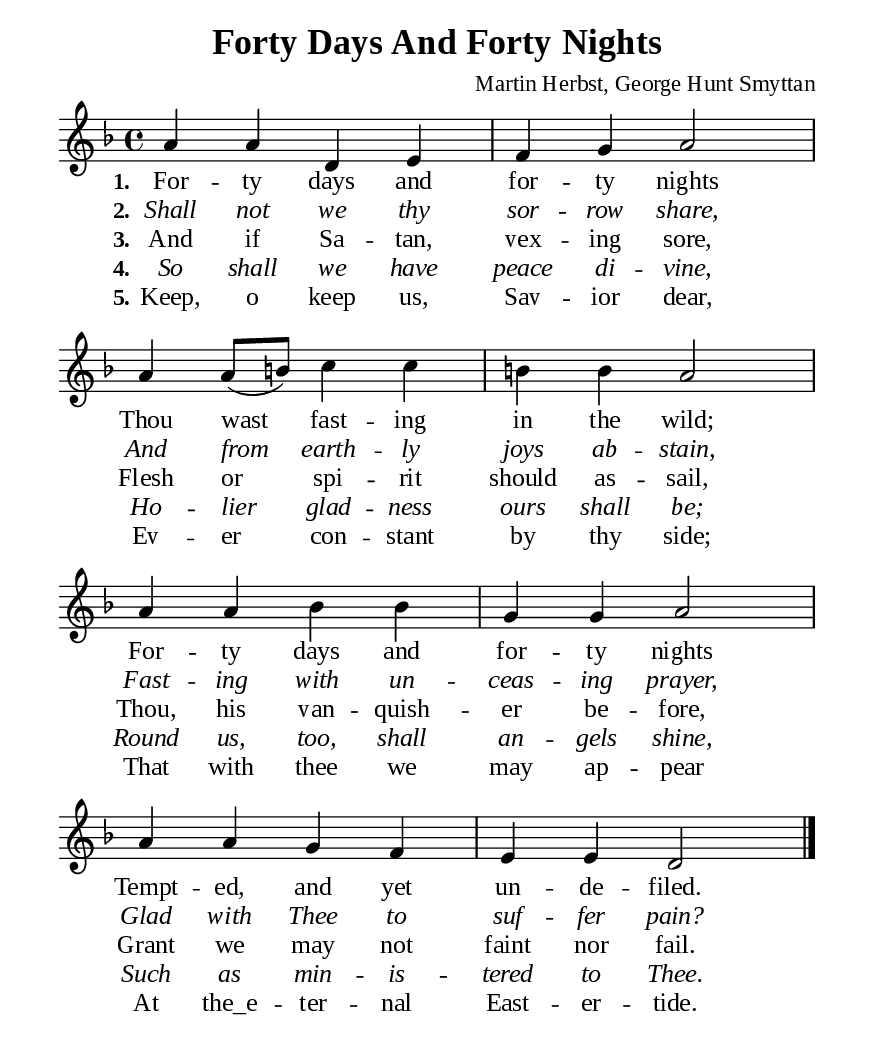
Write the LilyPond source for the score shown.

%%%%%%%%%%%%%%%%%%%%%%%%%%%%%
% CONTENTS OF THIS DOCUMENT
% 1. Common settings
% 2. Verse music
% 3. Verse lyrics
% 4. Layout
%%%%%%%%%%%%%%%%%%%%%%%%%%%%%

%%%%%%%%%%%%%%%%%%%%%%%%%%%%%
% 1. Common settings
%%%%%%%%%%%%%%%%%%%%%%%%%%%%%
\version "2.18.2"

\header {
  title = "Forty Days And Forty Nights"
  composer = "Martin Herbst, George Hunt Smyttan"
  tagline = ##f
}

global= {
  \key f \major
  \time 4/4
  \override Score.BarNumber.break-visibility = ##(#f #f #f)
  \override Lyrics.LyricSpace.minimum-distance = #3.0
}

\paper {
  #(set-paper-size "a5")
  top-margin = 3.2\mm
  bottom-marign = 10\mm
  left-margin = 10\mm
  right-margin = 10\mm
  indent = #0
  #(define fonts
	 (make-pango-font-tree "Liberation Serif"
	 		       "Liberation Serif"
			       "Liberation Serif"
			       (/ 20 20)))
  system-system-spacing = #'((basic-distance . 3) (padding . 3))
}

printItalic = \with {
  \override LyricText.font-shape = #'italic
}

%%%%%%%%%%%%%%%%%%%%%%%%%%%%%
% 2. Verse music
%%%%%%%%%%%%%%%%%%%%%%%%%%%%%
musicVerseSoprano = \relative c'' {
  %{	01	%} a4 a d, e |
  %{	02	%} f g a2 |
  %{	03	%} a4 a8 (b!) c4 c |
  %{	04	%} b! b a2 |
  %{	05	%} a4 a bes bes |
  %{	06	%} g g a2 |
  %{	07	%} a4 a g f |
  %{	08	%} e e d2 \bar "|."
}

%%%%%%%%%%%%%%%%%%%%%%%%%%%%%
% 3. Verse lyrics
%%%%%%%%%%%%%%%%%%%%%%%%%%%%%
verseOne = \lyricmode {
  \set stanza = #"1."
  For -- ty days and for -- ty nights
  Thou wast fast -- ing in the wild;
  For -- ty days and for -- ty nights
  Tempt -- ed, and yet un -- de -- filed.
}

verseTwo = \lyricmode {
  \set stanza = #"2."
  Shall not we thy sor -- row share,
  And from earth -- ly joys ab -- stain,
  Fast -- ing with un -- ceas -- ing prayer,
  Glad with Thee to suf -- fer pain?
}

verseThree = \lyricmode {
  \set stanza = #"3."
  And if Sa -- tan, vex -- ing sore,
  Flesh or spi -- rit should as -- sail,
  Thou, his van -- quish -- er be -- fore,
  Grant we may not faint nor fail.
}

verseFour = \lyricmode {
  \set stanza = #"4."
  So shall we have peace di -- vine,
  Ho -- lier glad -- ness ours shall be;
  Round us, too, shall an -- gels shine,
  Such as min -- is -- tered to Thee.
}

verseFive = \lyricmode {
  \set stanza = #"5."
  Keep, o keep us, Sav -- ior dear,
  Ev -- er con -- stant by thy side;
  That with thee we may ap -- pear
  At "the_e" -- ter -- nal East -- er -- tide.
}

%%%%%%%%%%%%%%%%%%%%%%%%%%%%%
% 4. Layout
%%%%%%%%%%%%%%%%%%%%%%%%%%%%%
\score {
    \new ChoirStaff <<
      \new Staff <<
        \clef "treble"
        \new Voice = "sopranos" { \global   \musicVerseSoprano }
      >>
      \new Lyrics \lyricsto sopranos \verseOne
      \new Lyrics \printItalic \lyricsto sopranos \verseTwo
      \new Lyrics \lyricsto sopranos \verseThree
      \new Lyrics \printItalic \lyricsto sopranos \verseFour
      \new Lyrics \lyricsto sopranos \verseFive
    >>
}
